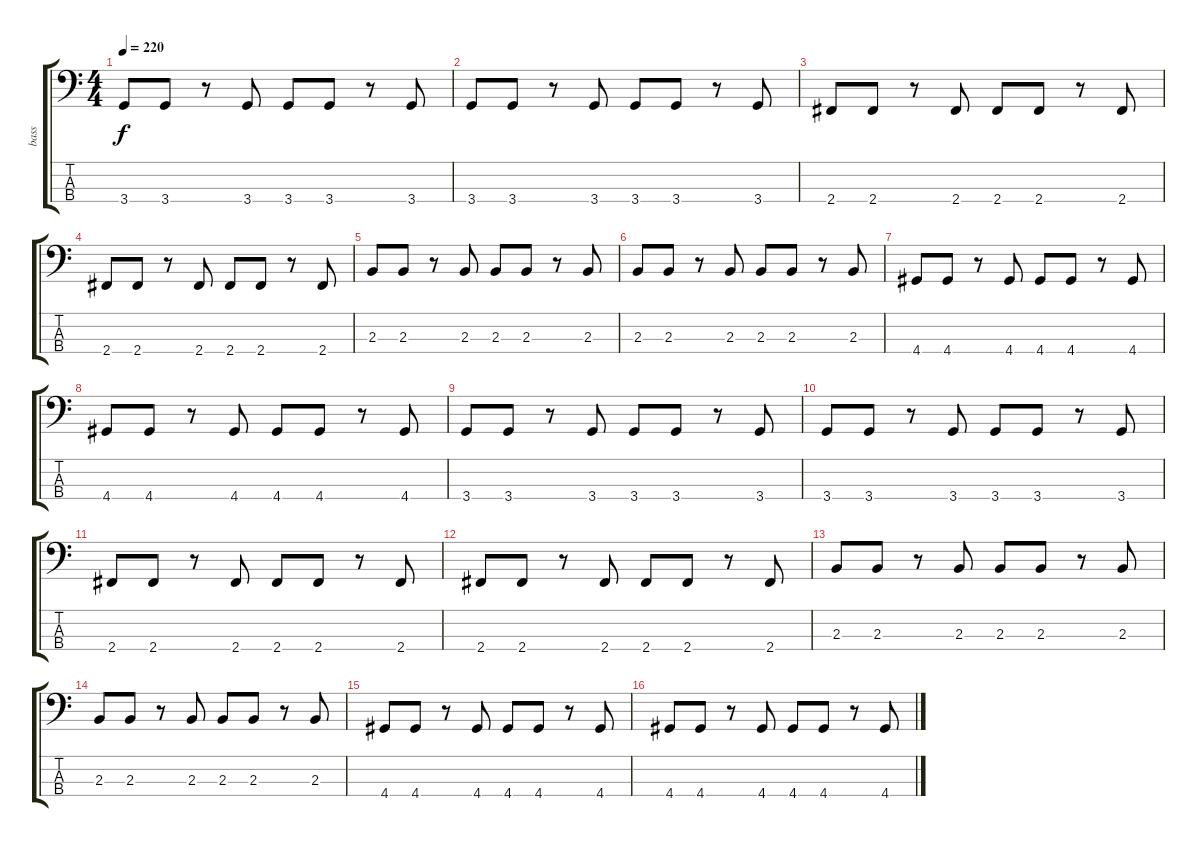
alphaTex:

\track ("bass" "bass") {instrument electricbassfinger}
\staff {score tabs}
\tuning (G2 D2 A1 E1) {hide}
\ts (4 4)
\tempo 220
\clef f4
\ks c
3.4.8{dy f} 3.4.8 r.8 3.4.8 3.4.8 3.4.8 r.8 3.4.8 |
3.4.8 3.4.8 r.8 3.4.8 3.4.8 3.4.8 r.8 3.4.8 |
2.4.8 2.4.8 r.8 2.4.8 2.4.8 2.4.8 r.8 2.4.8 |
2.4.8 2.4.8 r.8 2.4.8 2.4.8 2.4.8 r.8 2.4.8 |
2.3.8 2.3.8 r.8 2.3.8 2.3.8 2.3.8 r.8 2.3.8 |
2.3.8 2.3.8 r.8 2.3.8 2.3.8 2.3.8 r.8 2.3.8 |
4.4.8 4.4.8 r.8 4.4.8 4.4.8 4.4.8 r.8 4.4.8 |
4.4.8 4.4.8 r.8 4.4.8 4.4.8 4.4.8 r.8 4.4.8 |
3.4.8 3.4.8 r.8 3.4.8 3.4.8 3.4.8 r.8 3.4.8 |
3.4.8 3.4.8 r.8 3.4.8 3.4.8 3.4.8 r.8 3.4.8 |
2.4.8 2.4.8 r.8 2.4.8 2.4.8 2.4.8 r.8 2.4.8 |
2.4.8 2.4.8 r.8 2.4.8 2.4.8 2.4.8 r.8 2.4.8 |
2.3.8 2.3.8 r.8 2.3.8 2.3.8 2.3.8 r.8 2.3.8 |
2.3.8 2.3.8 r.8 2.3.8 2.3.8 2.3.8 r.8 2.3.8 |
4.4.8 4.4.8 r.8 4.4.8 4.4.8 4.4.8 r.8 4.4.8 |
4.4.8 4.4.8 r.8 4.4.8 4.4.8 4.4.8 r.8 4.4.8
